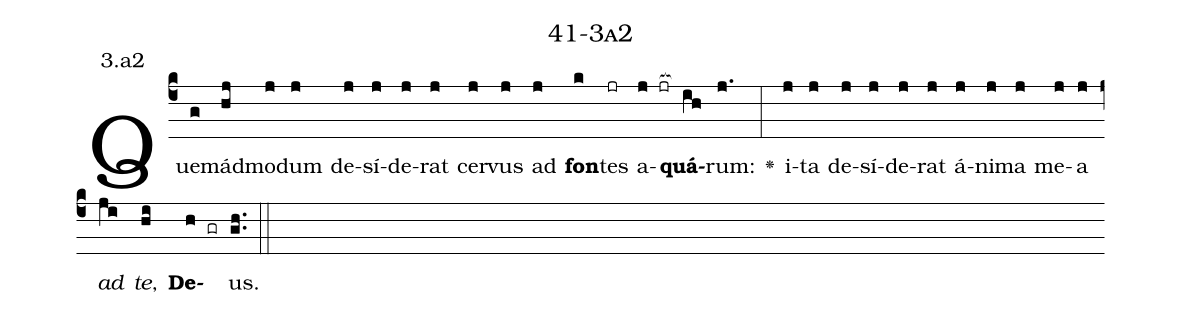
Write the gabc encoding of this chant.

name: 41-3a2;
annotation: 3.a2;
%%
(c4)Quem(g)ád(hj)mo(j)dum(j) de(j)sí(j)de(j)rat(j) cer(j)vus(j) ad(j) <b>fon</b>(k)tes(jr) a(j jr[ocb:1{])<b>quá</b>(ih[ocb:0}])rum:(j.) <v>\greheightstar</v>(:) i(j)ta(j) de(j)sí(j)de(j)rat(j) á(j)ni(j)ma(j) me(j)a(j) <i>ad</i>(ji) <i>te</i>,(hi) <b>De</b>(h gr)us.(gh..) (::)


%E(j) u(j) o(ji) u(hi) a(h) e.(gh..) (::)
